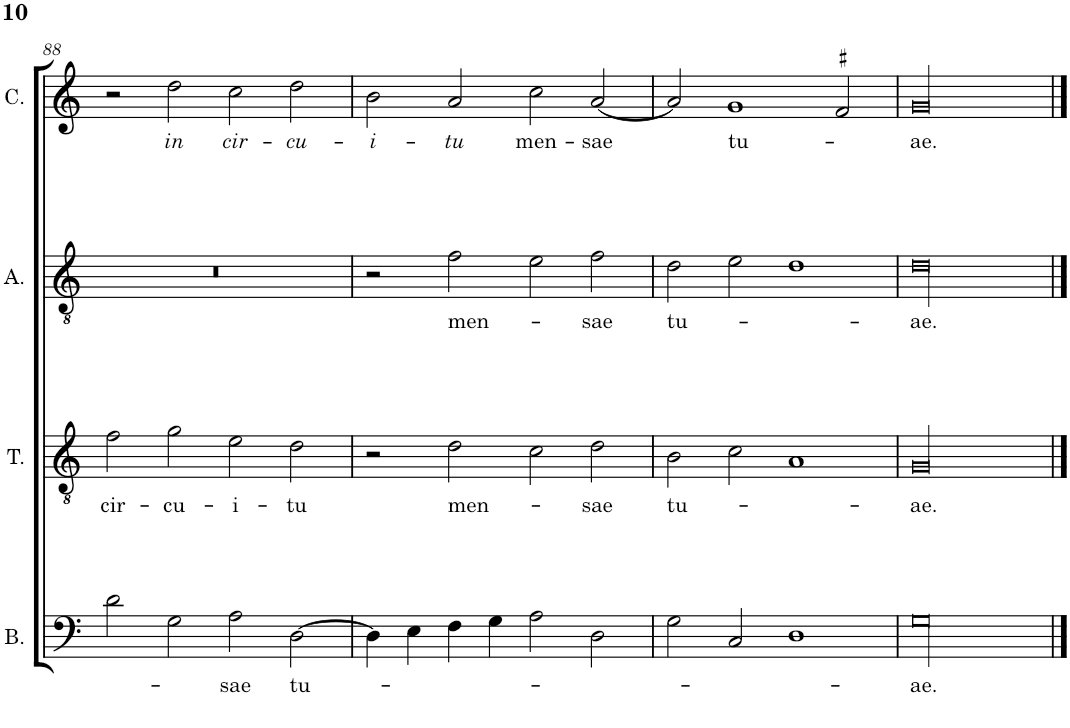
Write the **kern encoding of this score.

**kern	**text	**kern	**text	**kern	**text	**kern	**text
*part4	*part4	*part3	*part3	*part2	*part2	*part1	*part1
*staff4	*staff4	*staff3	*staff3	*staff2	*staff2	*staff1	*staff1
*I"Bassus	*	*I"Tenor	*	*I"Altus	*	*I"Cantus	*
*I'B.	*	*I'T.	*	*I'A.	*	*I'C.	*
!!LO:PB:g=z
*clefF4	*	*clefGv2	*	*clefGv2	*	*clefG2	*
*k[]	*	*k[]	*	*k[]	*	*k[]	*
*M2/1	*	*M2/1	*	*M2/1	*	*M2/1	*
=88	=88	=88	=88	=88	=88	=88	=88
!	!	!	!LO:LY:b	!	!	!	!
2d\	.	2f\	cir-	0r	.	2r	.
!	!	!	!LO:LY:b	!	!	!	!LO:LY:b
2G\	.	2g\	-cu-	.	.	2dd\	in
!	!LO:LY:b	!	!LO:LY:b	!	!	!	!LO:LY:b
2A\	-sae	2e\	-i-	.	.	2cc\	cir-
!	!LO:LY:b	!	!LO:LY:b	!	!	!	!LO:LY:b
[2D\	tu-	2d\	-tu	.	.	2dd\	-cu-
=89	=89	=89	=89	=89	=89	=89	=89
!	!	!	!	!	!	!	!LO:LY:b
4D\]	.	2r	.	2r	.	2b\	-i-
4E\	.	.	.	.	.	.	.
!	!	!	!LO:LY:b	!	!LO:LY:b	!	!LO:LY:b
4F\	.	2d\	men-	2f\	men-	2a/	-tu
4G\	.	.	.	.	.	.	.
!	!	!	!	!	!	!	!LO:LY:b
2A\	.	2c\	.	2e\	.	2cc\	men-
!	!	!	!LO:LY:b	!	!LO:LY:b	!	!LO:LY:b
2D\	.	2d\	sae	2f\	sae	[2a/	-sae
=90	=90	=90	=90	=90	=90	=90	=90
!	!	!	!LO:LY:b	!	!LO:LY:b	!	!
2G\	.	2B\	tu-	2d\	tu-	2a/]	.
!	!	!	!	!	!	!	!LO:LY:b
2C/	.	2c\	.	2e\	.	1g	tu-
1D	.	1A	.	1d	.	.	.
.	.	.	.	.	.	2f#X/	.
=91	=91	=91	=91	=91	=91	=91	=91
!	!LO:LY:b	!	!LO:LY:b	!	!LO:LY:b	!	!LO:LY:b
0G	-ae.	0G	-ae.	0d	-ae.	0g	-ae.
==	==	==	==	==	==	==	==
*-	*-	*-	*-	*-	*-	*-	*-
